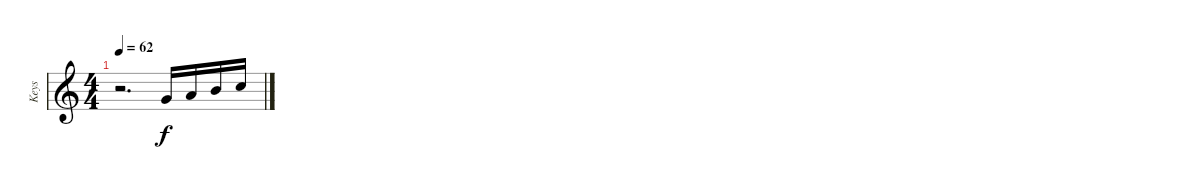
\track ("Keys" "Keys") {instrument electricgrandpiano}
\staff {score}
\tuning (E4 C4 G3 C3 G2 C2) {hide}
\ts (4 4)
\tempo 62
\clef g2
\ks c
r.2{d dy f} 12.3.16 14.3.16 16.3.16 17.3.16
